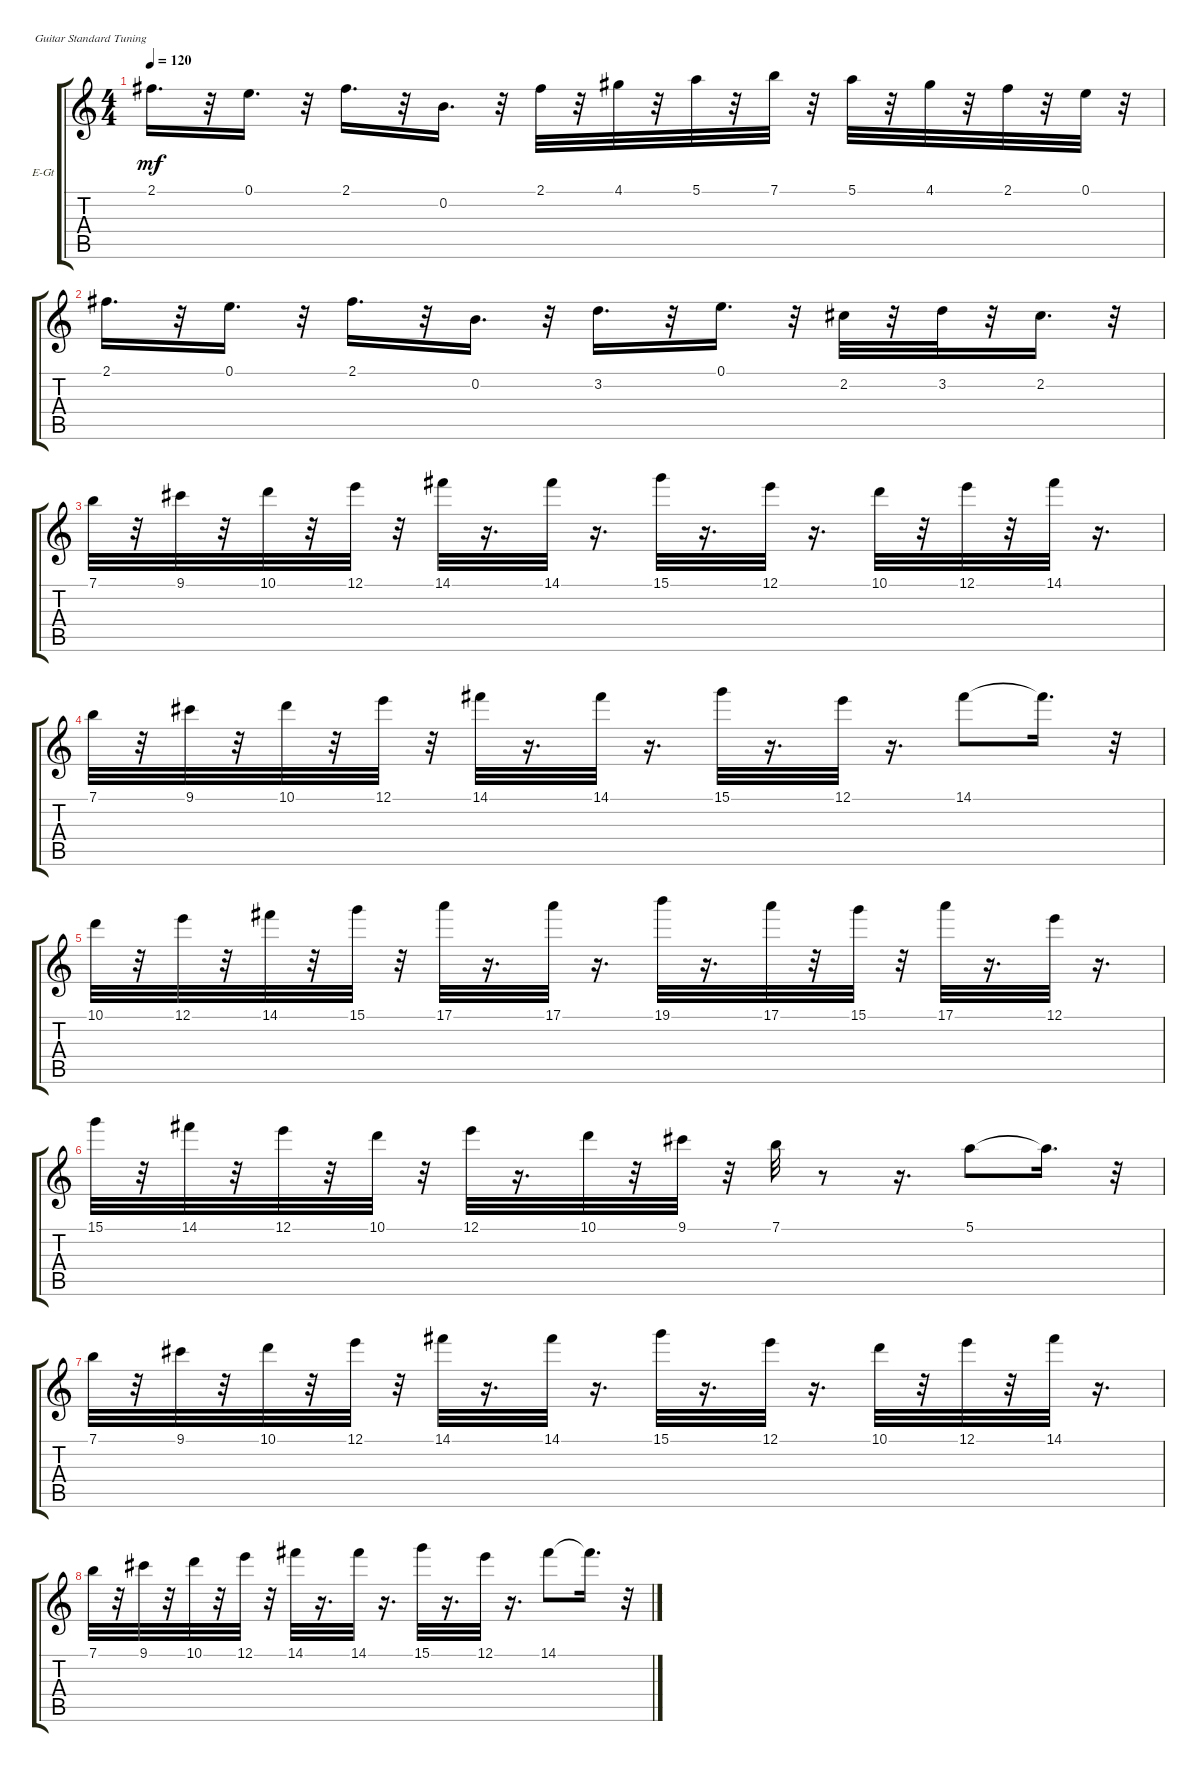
\bracketExtendMode groupsimilarinstruments
\firstSystemTrackNameOrientation horizontal
\otherSystemsTrackNameOrientation horizontal
\track ("" "E-Gt") {instrument electricguitarclean}
\staff {score tabs}
\tuning (E4 B3 G3 D3 A2 E2)
\ts (4 4)
\tempo 120
\clef g2
\ks c
2.1.16{d dy mf} r.32 0.1.16{d} r.32 2.1.16{d} r.32 0.2.16{d} r.32 2.1.32 r.32 4.1.32 r.32 5.1.32 r.32 7.1.32 r.32 5.1.32 r.32 4.1.32 r.32 2.1.32 r.32 0.1.32 r.32 |
2.1.16{d} r.32 0.1.16{d} r.32 2.1.16{d} r.32 0.2.16{d} r.32 3.2.16{d} r.32 0.1.16{d} r.32 2.2.32 r.32 3.2.32 r.32 2.2.16{d} r.32 |
7.1.32 r.32 9.1.32 r.32 10.1.32 r.32 12.1.32 r.32 14.1.32 r.16{d} 14.1.32 r.16{d} 15.1.32 r.16{d} 12.1.32 r.16{d} 10.1.32 r.32 12.1.32 r.32 14.1.32 r.16{d} |
7.1.32 r.32 9.1.32 r.32 10.1.32 r.32 12.1.32 r.32 14.1.32 r.16{d} 14.1.32 r.16{d} 15.1.32 r.16{d} 12.1.32 r.16{d} 14.1.8 14.1{t}.16{d} r.32 |
10.1.32 r.32 12.1.32 r.32 14.1.32 r.32 15.1.32 r.32 17.1.32 r.16{d} 17.1.32 r.16{d} 19.1.32 r.16{d} 17.1.32 r.32 15.1.32 r.32 17.1.32 r.16{d} 12.1.32 r.16{d} |
15.1.32 r.32 14.1.32 r.32 12.1.32 r.32 10.1.32 r.32 12.1.32 r.16{d} 10.1.32 r.32 9.1.32 r.32 7.1.32 r.8 r.16{d} 5.1.8 5.1{t}.16{d} r.32 |
7.1.32 r.32 9.1.32 r.32 10.1.32 r.32 12.1.32 r.32 14.1.32 r.16{d} 14.1.32 r.16{d} 15.1.32 r.16{d} 12.1.32 r.16{d} 10.1.32 r.32 12.1.32 r.32 14.1.32 r.16{d} |
7.1.32 r.32 9.1.32 r.32 10.1.32 r.32 12.1.32 r.32 14.1.32 r.16{d} 14.1.32 r.16{d} 15.1.32 r.16{d} 12.1.32 r.16{d} 14.1.8 14.1{t}.16{d} r.32
